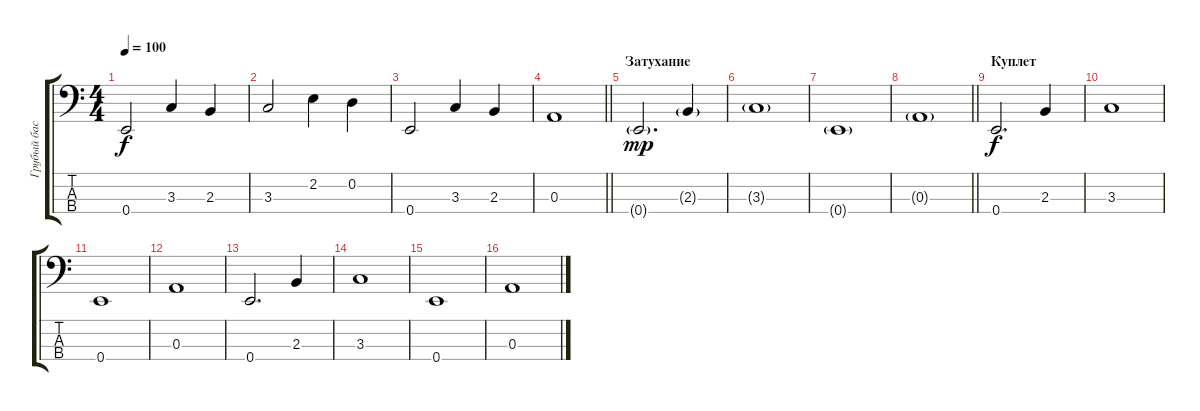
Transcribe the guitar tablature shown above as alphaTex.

\track ("Грубый бас" "Грубый бас") {instrument electricbassfinger}
\staff {score tabs}
\tuning (G2 D2 A1 E1) {hide}
\ts (4 4)
\tempo 100
\clef f4
\ks c
0.4.2{dy f} 3.3.4 2.3.4 |
3.3.2 2.2.4 0.2.4 |
0.4.2 3.3.4 2.3.4 |
\barLineRight lightlight
0.3.1 |
\section ("" "Затухание")
0.4{g}.2{d dy mp} 2.3{g}.4 |
3.3{g}.1 |
0.4{g}.1 |
\barLineRight lightlight
0.3{g}.1 |
\section ("" "Куплет")
0.4.2{d dy f} 2.3.4 |
3.3.1 |
0.4.1 |
0.3.1 |
0.4.2{d} 2.3.4 |
3.3.1 |
0.4.1 |
0.3.1
